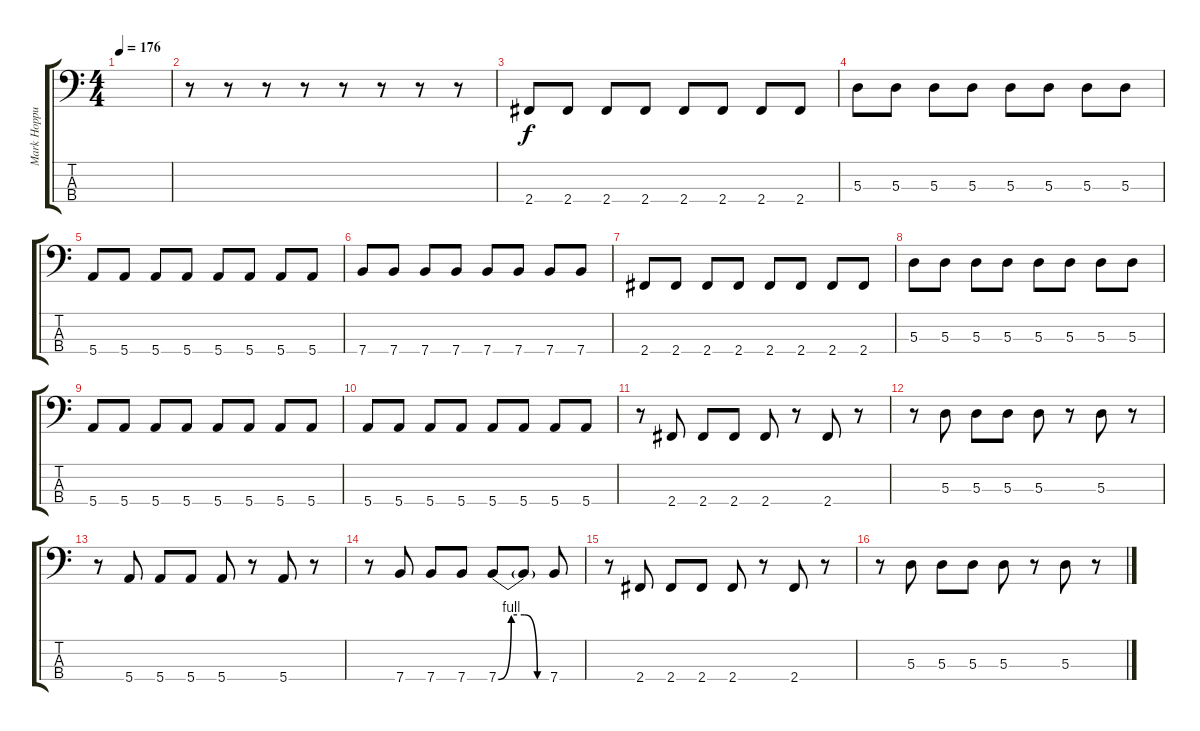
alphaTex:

\track ("Mark Hoppus - Bass" "Mark Hoppu") {instrument electricbasspick}
\staff {score tabs}
\tuning (G2 D2 A1 E1) {hide}
\ts (4 4)
\tempo 176
\clef f4
\ks c
|
r.8 r.8 r.8 r.8 r.8 r.8 r.8 r.8 |
2.4.8 2.4.8 2.4.8 2.4.8 2.4.8 2.4.8 2.4.8 2.4.8 |
5.3.8 5.3.8 5.3.8 5.3.8 5.3.8 5.3.8 5.3.8 5.3.8 |
5.4.8 5.4.8 5.4.8 5.4.8 5.4.8 5.4.8 5.4.8 5.4.8 |
7.4.8 7.4.8 7.4.8 7.4.8 7.4.8 7.4.8 7.4.8 7.4.8 |
2.4.8 2.4.8 2.4.8 2.4.8 2.4.8 2.4.8 2.4.8 2.4.8 |
5.3.8 5.3.8 5.3.8 5.3.8 5.3.8 5.3.8 5.3.8 5.3.8 |
5.4.8 5.4.8 5.4.8 5.4.8 5.4.8 5.4.8 5.4.8 5.4.8 |
5.4.8 5.4.8 5.4.8 5.4.8 5.4.8 5.4.8 5.4.8 5.4.8 |
r.8 2.4.8 2.4.8 2.4.8 2.4.8 r.8 2.4.8 r.8 |
r.8 5.3.8 5.3.8 5.3.8 5.3.8 r.8 5.3.8 r.8 |
r.8 5.4.8 5.4.8 5.4.8 5.4.8 r.8 5.4.8 r.8 |
r.8 7.4.8 7.4.8 7.4.8 7.4{be (custom 0 0 15 4 30 4 45 0 60 0)}.8 7.4{t}.8 7.4.8 |
r.8 2.4.8 2.4.8 2.4.8 2.4.8 r.8 2.4.8 r.8 |
r.8 5.3.8 5.3.8 5.3.8 5.3.8 r.8 5.3.8 r.8
